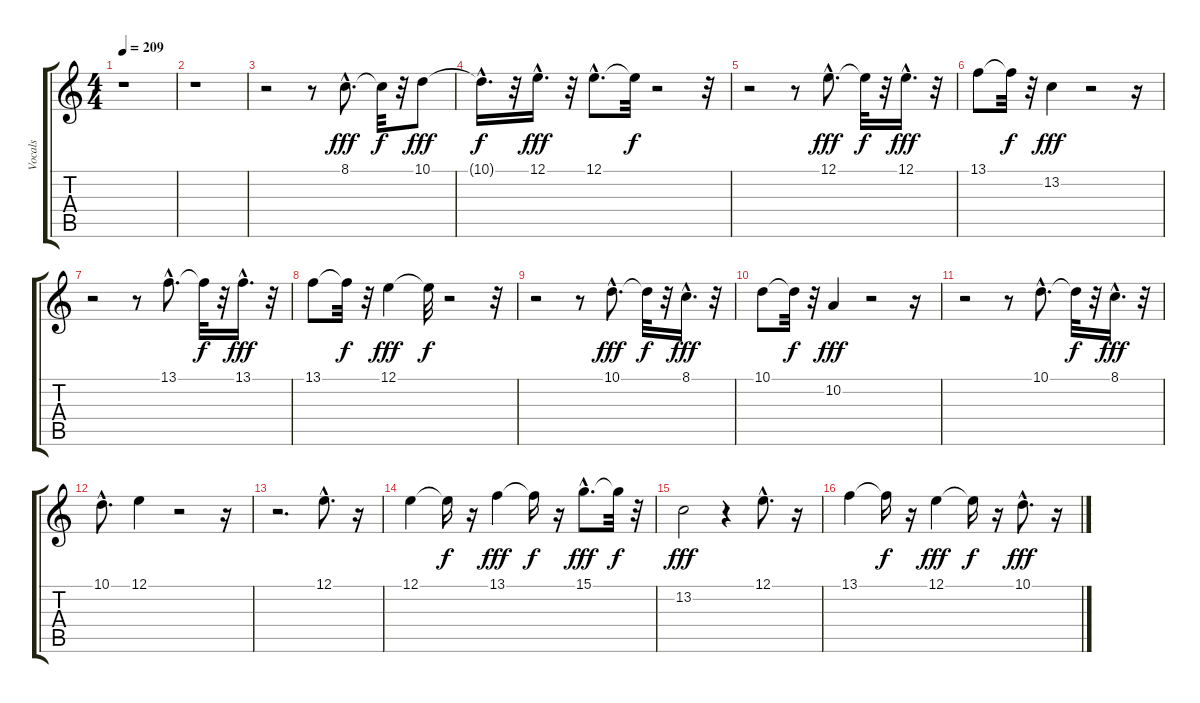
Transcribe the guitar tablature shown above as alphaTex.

\track ("Vocals" "Vocals") {instrument sopranosax}
\staff {score tabs}
\tuning (E4 B3 G3 D3 A2 E2) {hide}
\ts (4 4)
\tempo 209
\clef g2
\ks c
r.1{dy fff} |
r.1 |
r.2 r.8 8.1{hac}.8{d} 8.1{t}.32{dy f} r.32 10.1.8{dy fff} |
10.1{hac t}.16{d dy f} r.32 12.1{hac}.16{d dy fff} r.32 12.1{hac}.8{d} 12.1{t}.32{dy f} r.2 r.32 |
r.2 r.8 12.1{hac}.8{d dy fff} 12.1{t}.32{dy f} r.32 12.1{hac}.16{d dy fff} r.32 |
13.1.8 13.1{t}.32{dy f} r.32 13.2.4{dy fff} r.2 r.16 |
r.2 r.8 13.1{hac}.8{d} 13.1{t}.32{dy f} r.32 13.1{hac}.16{d dy fff} r.32 |
13.1.8 13.1{t}.32{dy f} r.32 12.1.4{dy fff} 12.1{t}.32{dy f} r.2 r.32 |
r.2 r.8 10.1{hac}.8{d dy fff} 10.1{t}.32{dy f} r.32 8.1{hac}.16{d dy fff} r.32 |
10.1.8 10.1{t}.32{dy f} r.32 10.2.4{dy fff} r.2 r.16 |
r.2 r.8 10.1{hac}.8{d} 10.1{t}.32{dy f} r.32 8.1{hac}.16{d dy fff} r.32 |
10.1{hac}.8{d} 12.1.4 r.2 r.16 |
r.2{d} 12.1{hac}.8{d} r.16 |
12.1.4 12.1{t}.16{dy f} r.16 13.1.4{dy fff} 13.1{t}.16{dy f} r.16 15.1{hac}.8{d dy fff} 15.1{t}.32{dy f} r.32 |
13.2.2{dy fff} r.4 12.1{hac}.8{d} r.16 |
13.1.4 13.1{t}.16{dy f} r.16 12.1.4{dy fff} 12.1{t}.16{dy f} r.16 10.1{hac}.8{d dy fff} r.16
